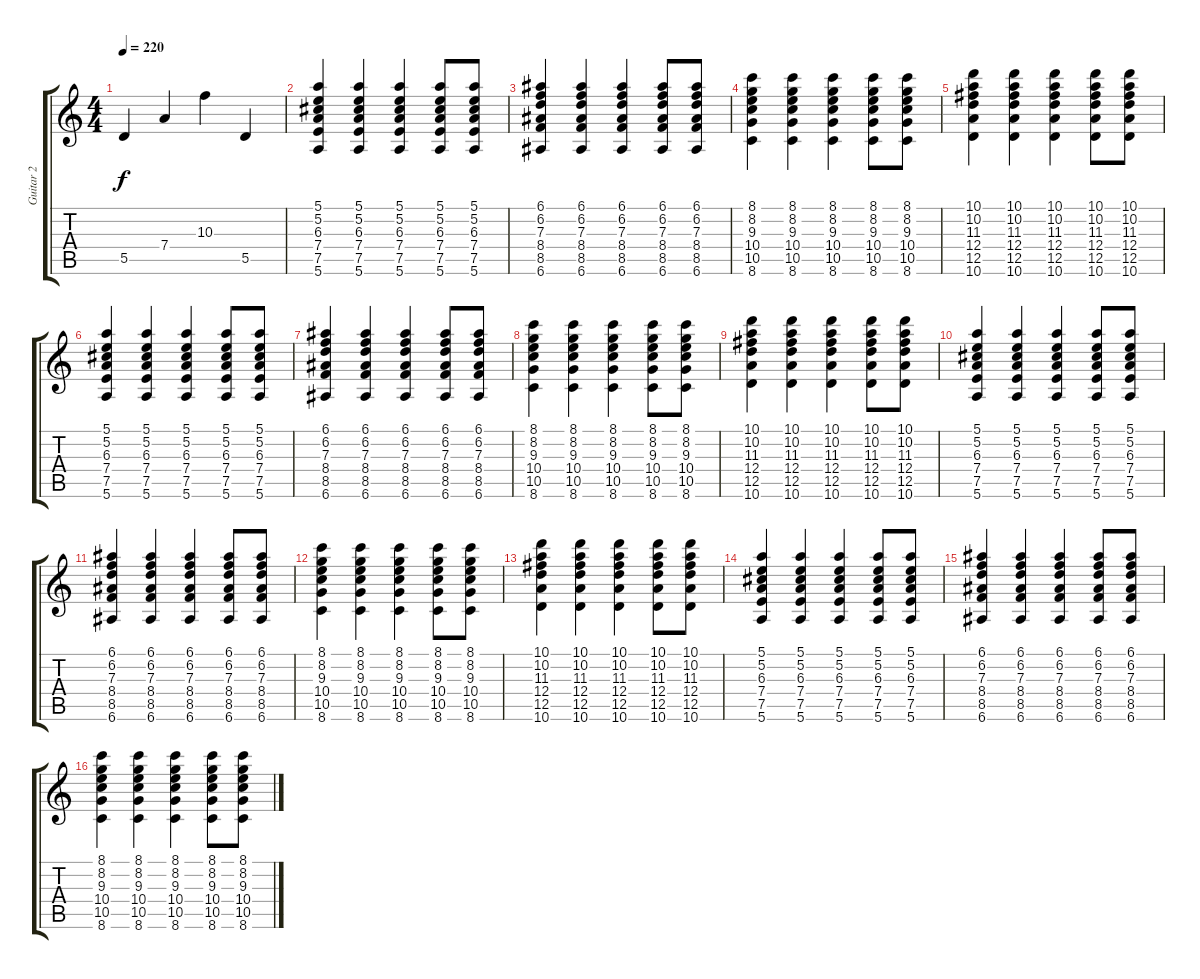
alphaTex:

\track ("Guitar 2" "Guitar 2") {instrument electricguitarclean}
\staff {score tabs}
\tuning (E4 B3 G3 D3 A2 E2) {hide}
\ts (4 4)
\tempo 220
\clef g2
\ks c
5.5.4{dy f} 7.4.4 10.3.4 5.5.4 |
(5.1 5.2 6.3 7.4 7.5 5.6).4 (5.1 5.2 6.3 7.4 7.5 5.6).4 (5.1 5.2 6.3 7.4 7.5 5.6).4 (5.1 5.2 6.3 7.4 7.5 5.6).8 (5.1 5.2 6.3 7.4 7.5 5.6).8 |
(6.1 6.2 7.3 8.4 8.5 6.6).4 (6.1 6.2 7.3 8.4 8.5 6.6).4 (6.1 6.2 7.3 8.4 8.5 6.6).4 (6.1 6.2 7.3 8.4 8.5 6.6).8 (6.1 6.2 7.3 8.4 8.5 6.6).8 |
(8.1 8.2 9.3 10.4 10.5 8.6).4 (8.1 8.2 9.3 10.4 10.5 8.6).4 (8.1 8.2 9.3 10.4 10.5 8.6).4 (8.1 8.2 9.3 10.4 10.5 8.6).8 (8.1 8.2 9.3 10.4 10.5 8.6).8 |
(10.1 10.2 11.3 12.4 12.5 10.6).4 (10.1 10.2 11.3 12.4 12.5 10.6).4 (10.1 10.2 11.3 12.4 12.5 10.6).4 (10.1 10.2 11.3 12.4 12.5 10.6).8 (10.1 10.2 11.3 12.4 12.5 10.6).8 |
(5.1 5.2 6.3 7.4 7.5 5.6).4 (5.1 5.2 6.3 7.4 7.5 5.6).4 (5.1 5.2 6.3 7.4 7.5 5.6).4 (5.1 5.2 6.3 7.4 7.5 5.6).8 (5.1 5.2 6.3 7.4 7.5 5.6).8 |
(6.1 6.2 7.3 8.4 8.5 6.6).4 (6.1 6.2 7.3 8.4 8.5 6.6).4 (6.1 6.2 7.3 8.4 8.5 6.6).4 (6.1 6.2 7.3 8.4 8.5 6.6).8 (6.1 6.2 7.3 8.4 8.5 6.6).8 |
(8.1 8.2 9.3 10.4 10.5 8.6).4 (8.1 8.2 9.3 10.4 10.5 8.6).4 (8.1 8.2 9.3 10.4 10.5 8.6).4 (8.1 8.2 9.3 10.4 10.5 8.6).8 (8.1 8.2 9.3 10.4 10.5 8.6).8 |
(10.1 10.2 11.3 12.4 12.5 10.6).4 (10.1 10.2 11.3 12.4 12.5 10.6).4 (10.1 10.2 11.3 12.4 12.5 10.6).4 (10.1 10.2 11.3 12.4 12.5 10.6).8 (10.1 10.2 11.3 12.4 12.5 10.6).8 |
(5.1 5.2 6.3 7.4 7.5 5.6).4 (5.1 5.2 6.3 7.4 7.5 5.6).4 (5.1 5.2 6.3 7.4 7.5 5.6).4 (5.1 5.2 6.3 7.4 7.5 5.6).8 (5.1 5.2 6.3 7.4 7.5 5.6).8 |
(6.1 6.2 7.3 8.4 8.5 6.6).4 (6.1 6.2 7.3 8.4 8.5 6.6).4 (6.1 6.2 7.3 8.4 8.5 6.6).4 (6.1 6.2 7.3 8.4 8.5 6.6).8 (6.1 6.2 7.3 8.4 8.5 6.6).8 |
(8.1 8.2 9.3 10.4 10.5 8.6).4 (8.1 8.2 9.3 10.4 10.5 8.6).4 (8.1 8.2 9.3 10.4 10.5 8.6).4 (8.1 8.2 9.3 10.4 10.5 8.6).8 (8.1 8.2 9.3 10.4 10.5 8.6).8 |
(10.1 10.2 11.3 12.4 12.5 10.6).4 (10.1 10.2 11.3 12.4 12.5 10.6).4 (10.1 10.2 11.3 12.4 12.5 10.6).4 (10.1 10.2 11.3 12.4 12.5 10.6).8 (10.1 10.2 11.3 12.4 12.5 10.6).8 |
(5.1 5.2 6.3 7.4 7.5 5.6).4 (5.1 5.2 6.3 7.4 7.5 5.6).4 (5.1 5.2 6.3 7.4 7.5 5.6).4 (5.1 5.2 6.3 7.4 7.5 5.6).8 (5.1 5.2 6.3 7.4 7.5 5.6).8 |
(6.1 6.2 7.3 8.4 8.5 6.6).4 (6.1 6.2 7.3 8.4 8.5 6.6).4 (6.1 6.2 7.3 8.4 8.5 6.6).4 (6.1 6.2 7.3 8.4 8.5 6.6).8 (6.1 6.2 7.3 8.4 8.5 6.6).8 |
(8.1 8.2 9.3 10.4 10.5 8.6).4 (8.1 8.2 9.3 10.4 10.5 8.6).4 (8.1 8.2 9.3 10.4 10.5 8.6).4 (8.1 8.2 9.3 10.4 10.5 8.6).8 (8.1 8.2 9.3 10.4 10.5 8.6).8
